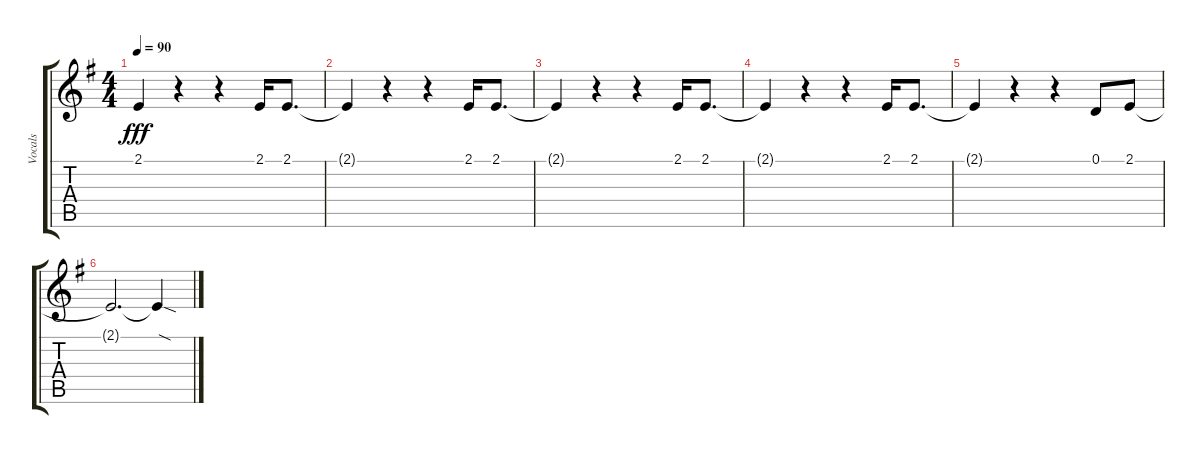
\track ("Vocals" "Vocals") {instrument voiceoohs}
\staff {score tabs}
\tuning (D4 A3 F3 C3 G2 D2) {hide}
\ts (4 4)
\tempo 90
\clef g2
\ks g
2.1{t}.4{dy fff} r.4 r.4 2.1.16 2.1.8{d} |
2.1{t}.4 r.4 r.4 2.1.16 2.1.8{d} |
2.1{t}.4 r.4 r.4 2.1.16 2.1.8{d} |
2.1{t}.4 r.4 r.4 2.1.16 2.1.8{d} |
2.1{t}.4 r.4 r.4 0.1.8 2.1.8 |
2.1{t}.2{d} 2.1{sod t}.4
